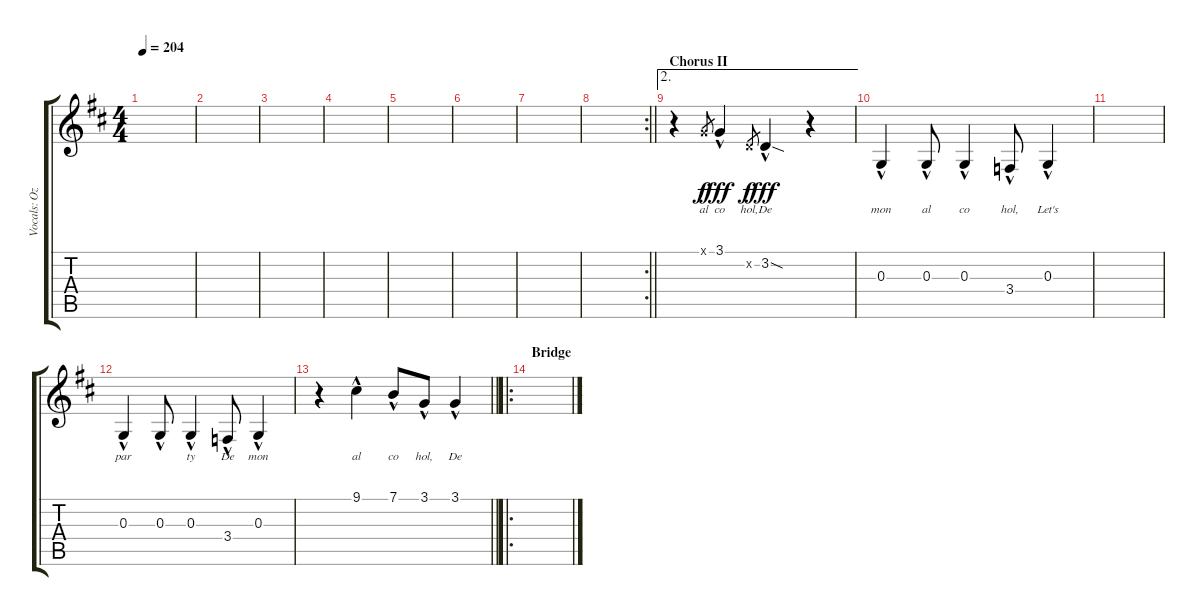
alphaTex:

\track ("Vocals: Ozzy" "Vocals: Oz") {instrument lead2sawtooth}
\staff {score tabs}
\tuning (E4 B3 G3 D3 A2 E2) {hide}
\ts (4 4)
\tempo 204
\clef g2
\ks d
|
|
|
|
|
|
|
\rc 2
\barLineRight lightlight
|
\ae 2
\section ("" "Chorus II")
r.4 3.1{x}.8{lyrics (0 "al") lyrics (1 "") lyrics (2 "") lyrics (3 "") lyrics (4 "") gr dy f} 3.1{hac}.4{lyrics (0 "co") lyrics (1 "") lyrics (2 "") lyrics (3 "") lyrics (4 "") dy fff} 3.2{x}.8{lyrics (0 "hol,") lyrics (1 "") lyrics (2 "") lyrics (3 "") lyrics (4 "") gr dy f} 3.2{sod hac}.4{lyrics (0 "De") lyrics (1 "") lyrics (2 "") lyrics (3 "") lyrics (4 "") dy fff} r.4 |
0.3{hac}.4{lyrics (0 "mon") lyrics (1 "") lyrics (2 "") lyrics (3 "") lyrics (4 "")} 0.3{hac}.8{lyrics (0 "al") lyrics (1 "") lyrics (2 "") lyrics (3 "") lyrics (4 "")} 0.3{hac}.4{lyrics (0 "co") lyrics (1 "") lyrics (2 "") lyrics (3 "") lyrics (4 "")} 3.4{hac}.8{lyrics (0 "hol,") lyrics (1 "") lyrics (2 "") lyrics (3 "") lyrics (4 "")} 0.3{hac}.4{lyrics (0 "Let's") lyrics (1 "") lyrics (2 "") lyrics (3 "") lyrics (4 "")} |
|
0.3{hac}.4{lyrics (0 "par") lyrics (1 "") lyrics (2 "") lyrics (3 "") lyrics (4 "")} 0.3{hac}.8{lyrics (0 "") lyrics (1 "") lyrics (2 "") lyrics (3 "") lyrics (4 "")} 0.3{hac}.4{lyrics (0 "ty") lyrics (1 "") lyrics (2 "") lyrics (3 "") lyrics (4 "")} 3.4{hac}.8{lyrics (0 "De") lyrics (1 "") lyrics (2 "") lyrics (3 "") lyrics (4 "")} 0.3{hac}.4{lyrics (0 "mon") lyrics (1 "") lyrics (2 "") lyrics (3 "") lyrics (4 "")} |
\barLineRight lightlight
r.4 9.1{hac}.4{lyrics (0 "al") lyrics (1 "") lyrics (2 "") lyrics (3 "") lyrics (4 "")} 7.1{hac}.8{lyrics (0 "co") lyrics (1 "") lyrics (2 "") lyrics (3 "") lyrics (4 "")} 3.1{hac}.8{lyrics (0 "hol,") lyrics (1 "") lyrics (2 "") lyrics (3 "") lyrics (4 "")} 3.1{hac}.4{lyrics (0 "De") lyrics (1 "") lyrics (2 "") lyrics (3 "") lyrics (4 "")} |
\ro
\section ("" "Bridge")
